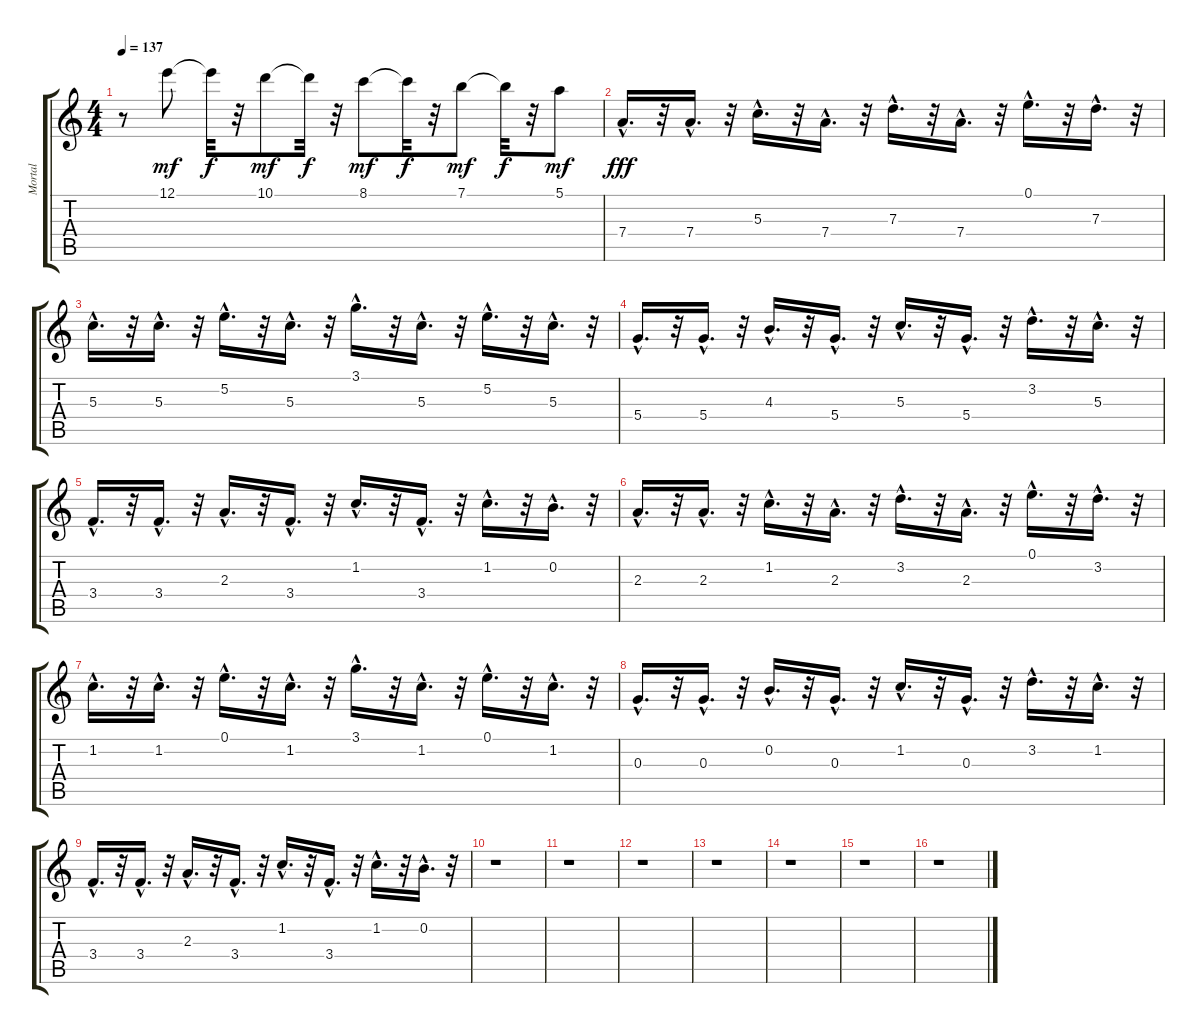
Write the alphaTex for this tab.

\track (" Mortal" " Mortal") {instrument acousticguitarsteel}
\staff {score tabs}
\tuning (E4 B3 G3 D3 A2 E2) {hide}
\ts (4 4)
\tempo 137
\clef g2
\ks c
r.8{dy mf} 12.1.8 12.1{t}.32{dy f} r.32 10.1.8{dy mf} 10.1{t}.32{dy f} r.32 8.1.8{dy mf} 8.1{t}.32{dy f} r.32 7.1.8{dy mf} 7.1{t}.32{dy f} r.32 5.1.8{dy mf} |
7.4{hac}.16{d dy fff} r.32 7.4{hac}.16{d} r.32 5.3{hac}.16{d} r.32 7.4{hac}.16{d} r.32 7.3{hac}.16{d} r.32 7.4{hac}.16{d} r.32 0.1{hac}.16{d} r.32 7.3{hac}.16{d} r.32 |
5.3{hac}.16{d} r.32 5.3{hac}.16{d} r.32 5.2{hac}.16{d} r.32 5.3{hac}.16{d} r.32 3.1{hac}.16{d} r.32 5.3{hac}.16{d} r.32 5.2{hac}.16{d} r.32 5.3{hac}.16{d} r.32 |
5.4{hac}.16{d} r.32 5.4{hac}.16{d} r.32 4.3{hac}.16{d} r.32 5.4{hac}.16{d} r.32 5.3{hac}.16{d} r.32 5.4{hac}.16{d} r.32 3.2{hac}.16{d} r.32 5.3{hac}.16{d} r.32 |
3.4{hac}.16{d} r.32 3.4{hac}.16{d} r.32 2.3{hac}.16{d} r.32 3.4{hac}.16{d} r.32 1.2{hac}.16{d} r.32 3.4{hac}.16{d} r.32 1.2{hac}.16{d} r.32 0.2{hac}.16{d} r.32 |
2.3{hac}.16{d} r.32 2.3{hac}.16{d} r.32 1.2{hac}.16{d} r.32 2.3{hac}.16{d} r.32 3.2{hac}.16{d} r.32 2.3{hac}.16{d} r.32 0.1{hac}.16{d} r.32 3.2{hac}.16{d} r.32 |
1.2{hac}.16{d} r.32 1.2{hac}.16{d} r.32 0.1{hac}.16{d} r.32 1.2{hac}.16{d} r.32 3.1{hac}.16{d} r.32 1.2{hac}.16{d} r.32 0.1{hac}.16{d} r.32 1.2{hac}.16{d} r.32 |
0.3{hac}.16{d} r.32 0.3{hac}.16{d} r.32 0.2{hac}.16{d} r.32 0.3{hac}.16{d} r.32 1.2{hac}.16{d} r.32 0.3{hac}.16{d} r.32 3.2{hac}.16{d} r.32 1.2{hac}.16{d} r.32 |
3.4{hac}.16{d} r.32 3.4{hac}.16{d} r.32 2.3{hac}.16{d} r.32 3.4{hac}.16{d} r.32 1.2{hac}.16{d} r.32 3.4{hac}.16{d} r.32 1.2{hac}.16{d} r.32 0.2{hac}.16{d} r.32 |
r.1 |
r.1 |
r.1 |
r.1 |
r.1 |
r.1 |
r.1
